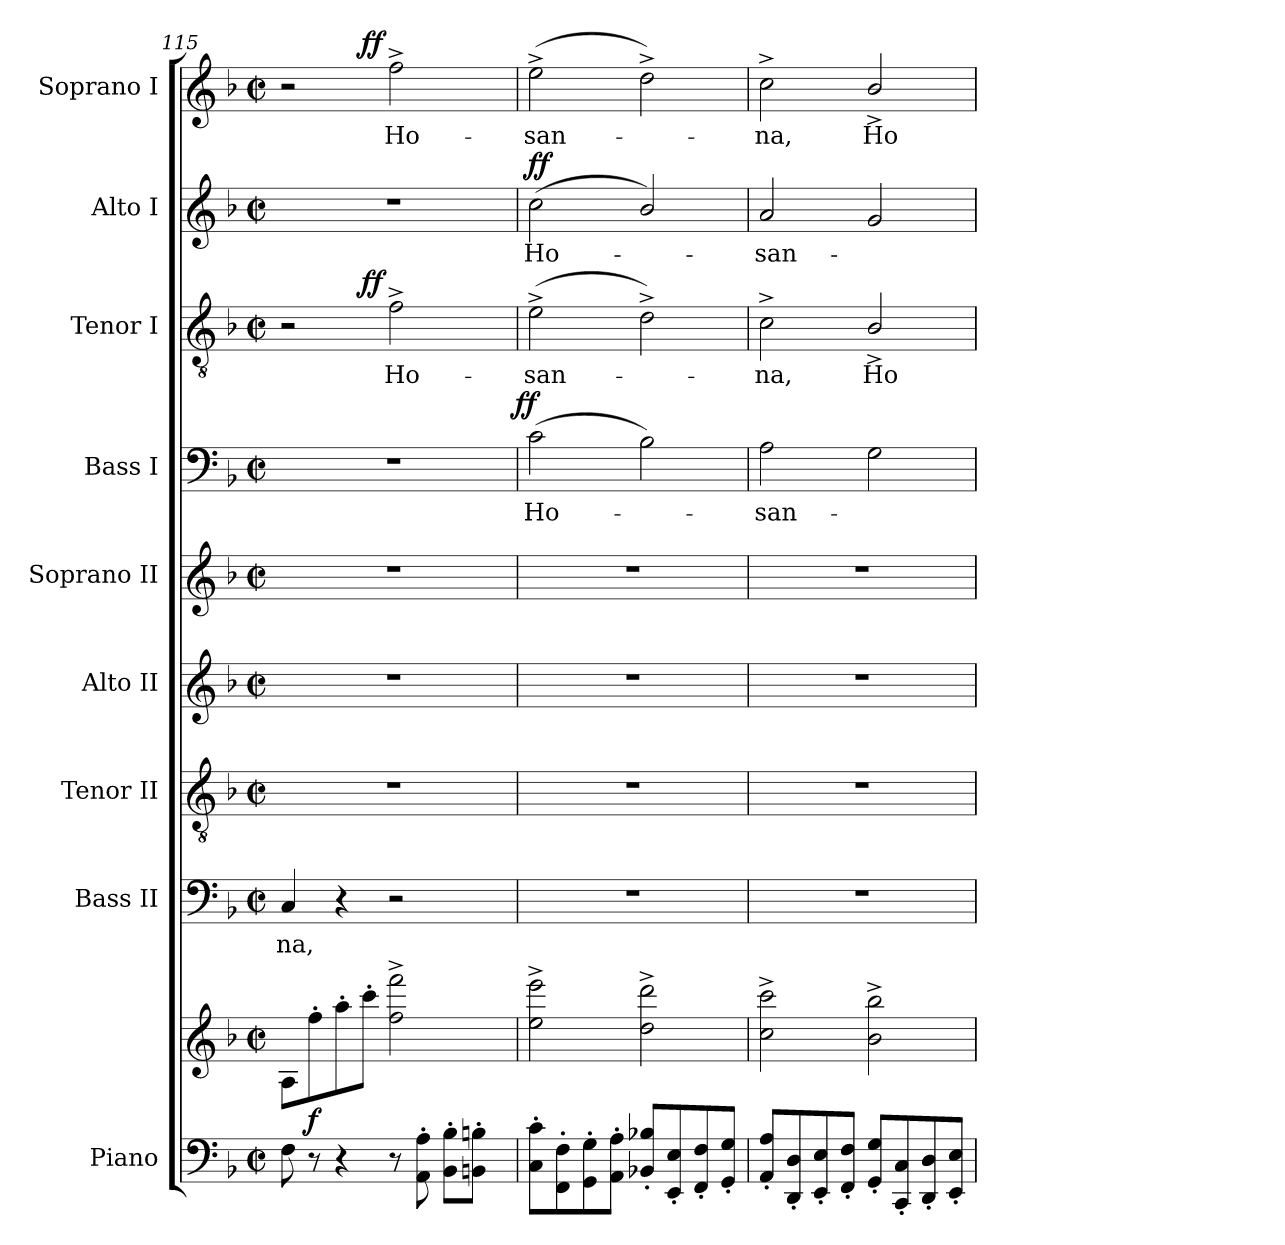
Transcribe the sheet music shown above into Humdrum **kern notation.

**kern	**kern	**dynam	**kern	**text	**kern	**kern	**kern	**kern	**text	**dynam	**kern	**text	**dynam	**kern	**text	**dynam	**kern	**text	**dynam
*part9	*part9	*part9	*part8	*part8	*part7	*part6	*part5	*part4	*part4	*part4	*part3	*part3	*part3	*part2	*part2	*part2	*part1	*part1	*part1
*staff10	*staff9	*staff9/10	*staff8	*staff8	*staff7	*staff6	*staff5	*staff4	*staff4	*staff4	*staff3	*staff3	*staff3	*staff2	*staff2	*staff2	*staff1	*staff1	*staff1
*I"Piano	*	*	*I"Bass II	*	*I"Tenor II	*I"Alto II	*I"Soprano II	*I"Bass I	*	*	*I"Tenor I	*	*	*I"Alto I	*	*	*I"Soprano I	*	*
*I'Pno.	*	*	*I'B.	*	*I'T.	*I'A.	*I'S.	*I'B.	*	*	*I'T.	*	*	*I'A.	*	*	*I'S.	*	*
!!LO:PB:g=z
*clefF4	*clefG2	*	*clefF4	*	*clefGv2	*clefG2	*clefG2	*clefF4	*	*	*clefGv2	*	*	*clefG2	*	*	*clefG2	*	*
*	*	*	*	*	*ITrd7c12	*	*	*	*	*	*ITrd7c12	*	*	*	*	*	*	*	*
*k[b-]	*k[b-]	*	*k[b-]	*	*k[b-]	*k[b-]	*k[b-]	*k[b-]	*	*	*k[b-]	*	*	*k[b-]	*	*	*k[b-]	*	*
*F:	*F:	*	*F:	*	*F:	*F:	*F:	*F:	*	*	*F:	*	*	*F:	*	*	*F:	*	*
*M2/2	*M2/2	*	*M2/2	*	*M2/2	*M2/2	*M2/2	*M2/2	*	*	*M2/2	*	*	*M2/2	*	*	*M2/2	*	*
*met(c|)	*met(c|)	*	*met(c|)	*	*met(c|)	*met(c|)	*met(c|)	*met(c|)	*	*	*met(c|)	*	*	*met(c|)	*	*	*met(c|)	*	*
=115	=115	=115	=115	=115	=115	=115	=115	=115	=115	=115	=115	=115	=115	=115	=115	=115	=115	=115	=115
!	!	!	!	!LO:LY:b:color=#000000	!	!	!	!	!	!	!	!	!	!	!	!	!	!	!
*	*	*	*	*	*	*	*	*^	*	*	*^	*	*	*	*	*	*^	*	*
8Fi\	8Ai\L	.	4Ci/	-na,	1r	1r	1r	1r	2ryy	.	.	2r	4.ryy	.	.	1r	.	.	2r	4.ryy	.	.
8r	8ff'i\	f	.	.	.	.	.	.	.	.	.	.	.	.	.	.	.	.	.	.	.	.
4r	8aa'i\	.	4r	.	.	.	.	.	.	.	.	.	.	.	.	.	.	.	.	.	.	.
.	8ccc'i\J	.	.	.	.	.	.	.	.	.	.	.	2ryy	.	ff	.	.	.	.	2ryy	.	ff
!	!	!	!	!	!	!	!	!	!	!	!	!	!	!LO:LY:b:color=#000000	!	!	!	!	!	!	!	!
!	!	!	!	!	!	!	!	!	!	!	!	!	!	!	!	!	!	!	!	!	!LO:LY:b:color=#000000	!
8r	2ffi\^ 2fffi^	.	2r	.	.	.	.	.	4ryy	.	.	2F^i\	.	Ho-	.	.	.	.	2ff^i\	.	Ho-	.
8AAi\' 8Ai'	.	.	.	.	.	.	.	.	.	.	.	.	.	.	.	.	.	.	.	.	.	.
8BB-i\' 8B-i'L	.	.	.	.	.	.	.	.	8ryy	.	.	.	.	.	.	.	.	.	.	.	.	.
8BBni\' 8Bni'J	.	.	.	.	.	.	.	.	16ryy	.	.	.	8ryy	.	.	.	.	.	.	8ryy	.	.
.	.	.	.	.	.	.	.	.	32ryy	.	.	.	.	.	.	.	.	.	.	.	.	.
.	.	.	.	.	.	.	.	.	64ryy	.	.	.	.	.	.	.	.	.	.	.	.	.
.	.	.	.	.	.	.	.	.	128...ryy	.	.	.	.	.	.	.	.	.	.	.	.	.
.	.	.	.	.	.	.	.	.	1024ryy	.	ff	.	.	.	.	.	.	.	.	.	.	.
*	*	*	*	*	*	*	*	*v	*v	*	*	*	*	*	*	*	*	*	*v	*v	*	*
*	*	*	*	*	*	*	*	*	*	*	*v	*v	*	*	*	*	*	*	*	*
=116	=116	=116	=116	=116	=116	=116	=116	=116	=116	=116	=116	=116	=116	=116	=116	=116	=116	=116	=116
*	*	*	*	*	*	*	*	*^	*	*	*^	*	*	*	*	*	*^	*	*
!	!	!	!	!	!	!	!	!	!	!LO:LY:b:color=#000000	!	!	!	!	!	!	!	!	!	!	!	!
*	*	*	*	*	*	*	*	*v	*v	*	*	*	*	*	*	*	*	*	*v	*v	*	*
*	*	*	*	*	*	*	*	*	*	*	*v	*v	*	*	*	*	*	*	*	*
*	*	*	*	*	*	*	*	*^	*	*	*^	*	*	*	*	*	*^	*	*
!	!	!	!	!	!	!	!	!	!	!	!	!	!	!LO:LY:b:color=#000000	!	!	!	!	!	!	!	!
*	*	*	*	*	*	*	*	*v	*v	*	*	*	*	*	*	*	*	*	*v	*v	*	*
*	*	*	*	*	*	*	*	*	*	*	*v	*v	*	*	*	*	*	*	*	*
*	*	*	*	*	*	*	*	*^	*	*	*^	*	*	*	*	*	*^	*	*
!	!	!	!	!	!	!	!	!	!	!	!	!	!	!	!	!	!LO:LY:b:color=#000000	!	!	!	!	!
*	*	*	*	*	*	*	*	*v	*v	*	*	*	*	*	*	*	*	*	*v	*v	*	*
*	*	*	*	*	*	*	*	*	*	*	*v	*v	*	*	*	*	*	*	*	*
*	*	*	*	*	*	*	*	*^	*	*	*^	*	*	*	*	*	*^	*	*
!	!	!	!	!	!	!	!	!	!	!	!	!	!	!	!	!	!	!	!	!	!LO:LY:b:color=#000000	!
*	*	*	*	*	*	*	*	*v	*v	*	*	*	*	*	*	*	*	*	*v	*v	*	*
*	*	*	*	*	*	*	*	*	*	*	*v	*v	*	*	*	*	*	*	*	*
8Ci\' 8ci'L	2eei\^ 2eeei^	.	1r	.	1r	1r	1r	(2ci\	Ho-	.	(2E^i\	-san-	.	(2cci\	Ho-	ff	(2ee^i\	-san-	.
8FFi\' 8Fi'	.	.	.	.	.	.	.	.	.	.	.	.	.	.	.	.	.	.	.
8GGi\' 8Gi'	.	.	.	.	.	.	.	.	.	.	.	.	.	.	.	.	.	.	.
8AAi\' 8Ai'J	.	.	.	.	.	.	.	.	.	.	.	.	.	.	.	.	.	.	.
8BB-Xi/' 8B-Xi'L	2ddi\^ 2dddi^	.	.	.	.	.	.	2B-i\)	.	.	2D^i\)	.	.	2b-i/)	.	.	2dd^i\)	.	.
8EEi/' 8Ei'	.	.	.	.	.	.	.	.	.	.	.	.	.	.	.	.	.	.	.
8FFi/' 8Fi'	.	.	.	.	.	.	.	.	.	.	.	.	.	.	.	.	.	.	.
8GGi/' 8Gi'J	.	.	.	.	.	.	.	.	.	.	.	.	.	.	.	.	.	.	.
=117	=117	=117	=117	=117	=117	=117	=117	=117	=117	=117	=117	=117	=117	=117	=117	=117	=117	=117	=117
!	!	!	!	!	!	!	!	!	!LO:LY:b:color=#000000	!	!	!	!	!	!	!	!	!	!
!	!	!	!	!	!	!	!	!	!	!	!	!LO:LY:b:color=#000000	!	!	!	!	!	!	!
!	!	!	!	!	!	!	!	!	!	!	!	!	!	!	!LO:LY:b:color=#000000	!	!	!	!
!	!	!	!	!	!	!	!	!	!	!	!	!	!	!	!	!	!	!LO:LY:b:color=#000000	!
8AAi/' 8Ai'L	2cci\^ 2ccci^	.	1r	.	1r	1r	1r	2Ai\	-san-	.	2C^i\	-na,	.	2ai/	-san-	.	2cc^i\	-na,	.
8DDi/' 8Di'	.	.	.	.	.	.	.	.	.	.	.	.	.	.	.	.	.	.	.
8EEi/' 8Ei'	.	.	.	.	.	.	.	.	.	.	.	.	.	.	.	.	.	.	.
8FFi/' 8Fi'J	.	.	.	.	.	.	.	.	.	.	.	.	.	.	.	.	.	.	.
!	!	!	!	!	!	!	!	!	!	!	!	!LO:LY:b:color=#000000	!	!	!	!	!	!	!
!	!	!	!	!	!	!	!	!	!	!	!	!	!	!	!	!	!	!LO:LY:b:color=#000000	!
8GGi/' 8Gi'L	2b-i\^ 2bb-i^	.	.	.	.	.	.	2Gi\	.	.	2BB-^i/	Ho-	.	2gi/	.	.	2b-^i/	Ho-	.
8CCi/' 8Ci'	.	.	.	.	.	.	.	.	.	.	.	.	.	.	.	.	.	.	.
8DDi/' 8Di'	.	.	.	.	.	.	.	.	.	.	.	.	.	.	.	.	.	.	.
8EEi/' 8Ei'J	.	.	.	.	.	.	.	.	.	.	.	.	.	.	.	.	.	.	.
=	=	=	=	=	=	=	=	=	=	=	=	=	=	=	=	=	=	=	=
*-	*-	*-	*-	*-	*-	*-	*-	*-	*-	*-	*-	*-	*-	*-	*-	*-	*-	*-	*-
